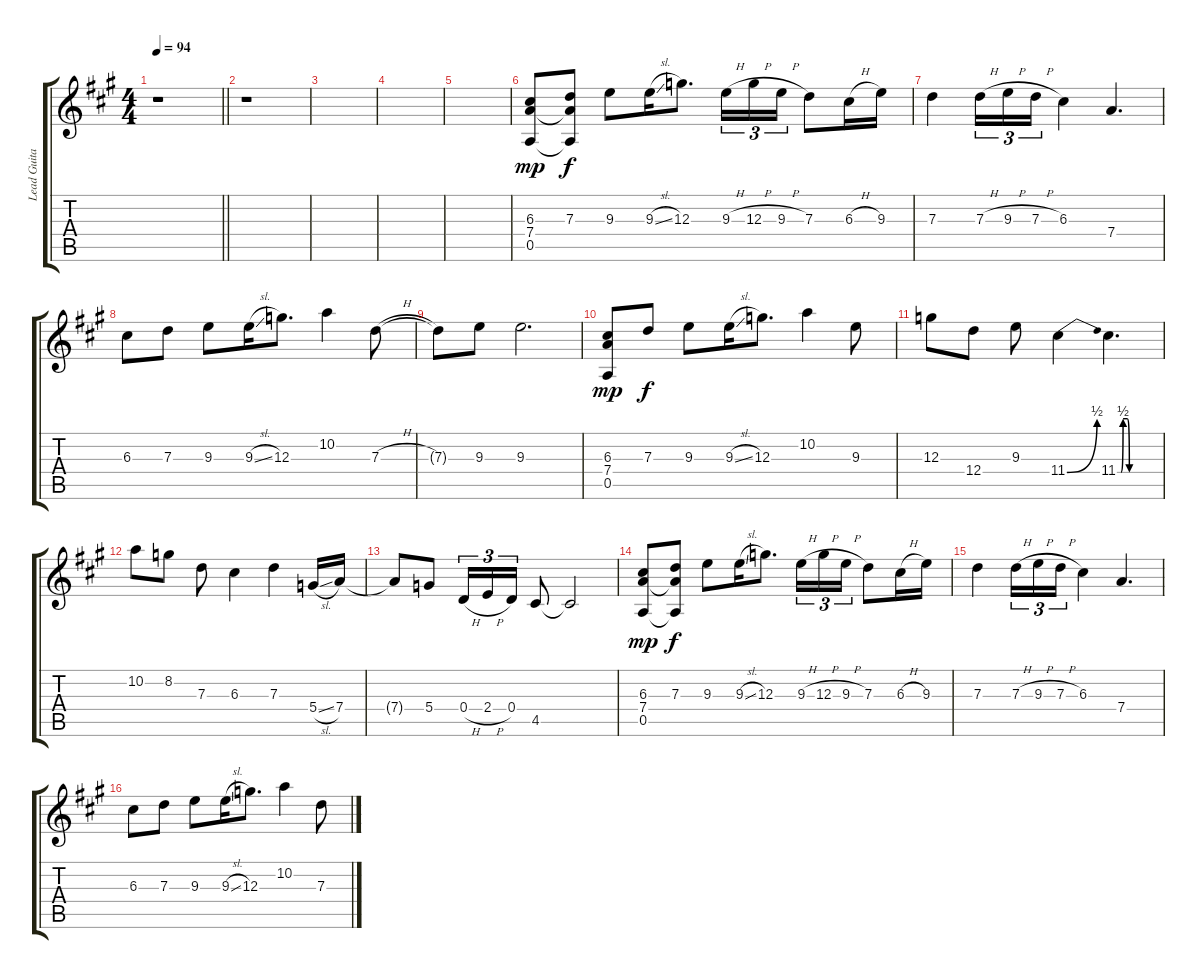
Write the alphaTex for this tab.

\track ("Lead Guitar" "Lead Guita") {instrument overdrivenguitar}
\staff {score tabs}
\tuning (E4 B3 G3 D3 A2 E2) {hide}
\ts (4 4)
\tempo 94
\clef g2
\barLineRight lightlight
\ks a
r.1{dy mp instrument overdrivenguitar} |
r.1 |
|
|
|
(6.3 7.4 0.5).8 (7.3 7.4{t} 0.5{t}).8{dy f} 9.3.8 9.3{sl}.16 12.3.8{d} 9.3{h}.16{tu (3 2)} 12.3{h}.16{tu (3 2)} 9.3{h}.16{tu (3 2)} 7.3.8 6.3{h}.16 9.3.16 |
7.3.4 7.3{h}.16{tu (3 2)} 9.3{h}.16{tu (3 2)} 7.3{h}.16{tu (3 2)} 6.3.4 7.4.4{d} |
6.3.8 7.3.8 9.3.8 9.3{sl}.16 12.3.8{d} 10.2.4 7.3{h}.8 |
7.3{t}.8 9.3.8 9.3.2{d} |
(6.3 7.4 0.5).8{dy mp} 7.3.8{dy f} 9.3.8 9.3{sl}.16 12.3.8{d} 10.2.4 9.3.8 |
12.3.8 12.4.8 9.3.8 11.4{be (bend 0 0 60 2)}.4 11.4{be (custom 0 0 5 0 8 2 14 2 17 0 27 0 31 0 41 0 47 0 50 0 55 0 60 0)}.4{d} |
10.2.8 8.2.8 7.3.8 6.3.4 7.3.4 5.4{sl}.16 7.4.16 |
7.4{t}.8 5.4.8 0.4{h}.16{tu (3 2)} 2.4{h}.16{tu (3 2) beam merge} 0.4.16{tu (3 2)} 4.5.8 4.5{t}.2 |
(6.3 7.4 0.5).8{dy mp} (7.3 7.4{t} 0.5{t}).8{dy f} 9.3.8 9.3{sl}.16 12.3.8{d} 9.3{h}.16{tu (3 2)} 12.3{h}.16{tu (3 2)} 9.3{h}.16{tu (3 2)} 7.3.8 6.3{h}.16 9.3.16 |
7.3.4 7.3{h}.16{tu (3 2)} 9.3{h}.16{tu (3 2)} 7.3{h}.16{tu (3 2)} 6.3.4 7.4.4{d} |
6.3.8 7.3.8 9.3.8 9.3{sl}.16 12.3.8{d} 10.2.4 7.3{h}.8
